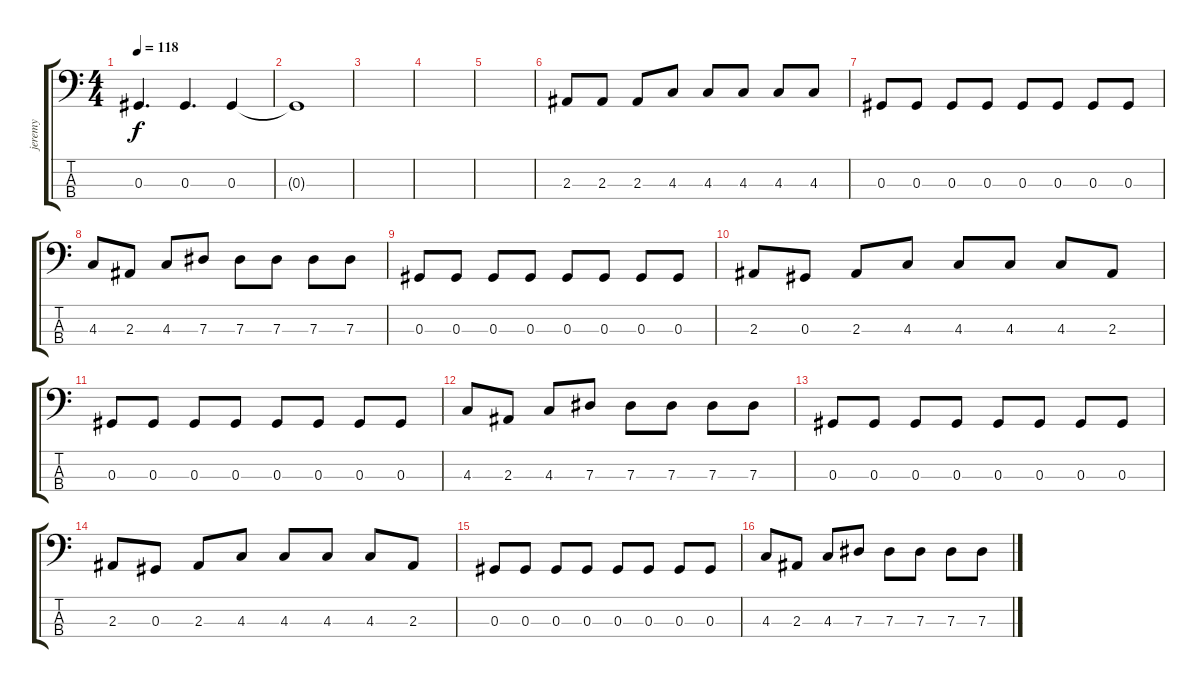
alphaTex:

\track ("jeremy" "jeremy") {instrument electricbasspick}
\staff {score tabs}
\tuning (Gb2 Db2 Ab1 Eb1) {hide}
\ts (4 4)
\tempo 118
\clef f4
\ks c
0.3.4{d dy f} 0.3.4{d} 0.3.4 |
0.3{t}.1 |
|
|
|
2.3.8 2.3.8 2.3.8 4.3.8 4.3.8 4.3.8 4.3.8 4.3.8 |
0.3.8 0.3.8 0.3.8 0.3.8 0.3.8 0.3.8 0.3.8 0.3.8 |
4.3.8 2.3.8 4.3.8 7.3.8 7.3.8 7.3.8 7.3.8 7.3.8 |
0.3.8 0.3.8 0.3.8 0.3.8 0.3.8 0.3.8 0.3.8 0.3.8 |
2.3.8 0.3.8 2.3.8 4.3.8 4.3.8 4.3.8 4.3.8 2.3.8 |
0.3.8 0.3.8 0.3.8 0.3.8 0.3.8 0.3.8 0.3.8 0.3.8 |
4.3.8 2.3.8 4.3.8 7.3.8 7.3.8 7.3.8 7.3.8 7.3.8 |
0.3.8 0.3.8 0.3.8 0.3.8 0.3.8 0.3.8 0.3.8 0.3.8 |
2.3.8 0.3.8 2.3.8 4.3.8 4.3.8 4.3.8 4.3.8 2.3.8 |
0.3.8 0.3.8 0.3.8 0.3.8 0.3.8 0.3.8 0.3.8 0.3.8 |
4.3.8 2.3.8 4.3.8 7.3.8 7.3.8 7.3.8 7.3.8 7.3.8
